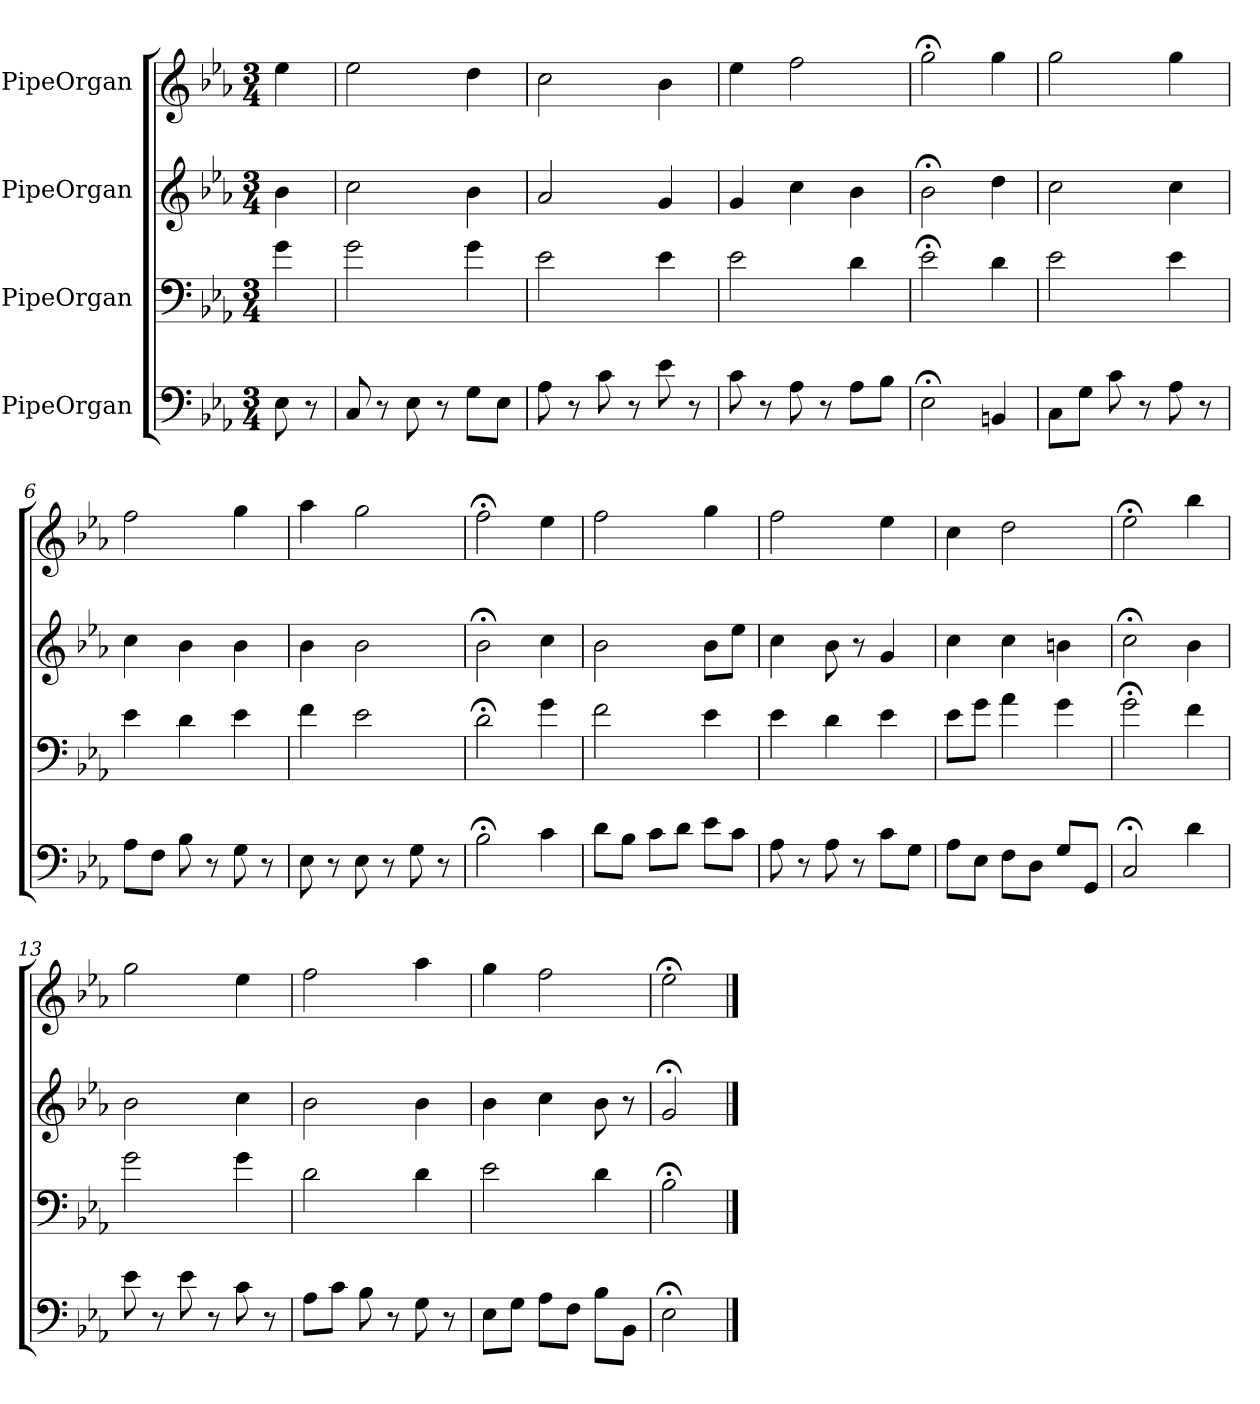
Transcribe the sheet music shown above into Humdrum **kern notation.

**kern	**kern	**kern	**kern
*part4	*part3	*part2	*part1
*staff4	*staff3	*staff2	*staff1
*I"PipeOrgan	*I"PipeOrgan	*I"PipeOrgan	*I"PipeOrgan
*clefF4	*clefF4	*clefG2	*clefG2
*k[b-e-a-]	*k[b-e-a-]	*k[b-e-a-]	*k[b-e-a-]
*E-:	*E-:	*E-:	*E-:
*M3/4	*M3/4	*M3/4	*M3/4
*MM60	*MM60	*MM60	*MM60
=	=	=	=
8E-	4g	4b-	4ee-
8r	.	.	.
=1	=1	=1	=1
8C	2g	2cc	2ee-
8r	.	.	.
8E-	.	.	.
8r	.	.	.
8G\L	4g	4b-	4dd
8E-\J	.	.	.
=2	=2	=2	=2
8A-	2e-	2a-	2cc
8r	.	.	.
8c	.	.	.
8r	.	.	.
8e-	4e-	4g	4b-
8r	.	.	.
=3	=3	=3	=3
8c	2e-	4g	4ee-
8r	.	.	.
8A-	.	4cc	2ff
8r	.	.	.
8A-\L	4d	4b-	.
8B-\J	.	.	.
=4	=4	=4	=4
2E-;<	2e-;<	2b-;<	2gg;<
4BBn	4d	4dd	4gg
=5	=5	=5	=5
8C\L	2e-	2cc	2gg
8G\J	.	.	.
8c	.	.	.
8r	.	.	.
8A-	4e-	4cc	4gg
8r	.	.	.
=6	=6	=6	=6
8A-\L	4e-	4cc	2ff
8F\J	.	.	.
8B-	4d	4b-	.
8r	.	.	.
8G	4e-	4b-	4gg
8r	.	.	.
=7	=7	=7	=7
8E-	4f	4b-	4aa-
8r	.	.	.
8E-	2e-	2b-	2gg
8r	.	.	.
8G	.	.	.
8r	.	.	.
=8	=8	=8	=8
2B-;<	2d;<	2b-;<	2ff;<
4c	4g	4cc	4ee-
=9	=9	=9	=9
8d\L	2f	2b-	2ff
8B-\J	.	.	.
8c\L	.	.	.
8d\J	.	.	.
8e-\L	4e-	8b-\L	4gg
8c\J	.	8ee-\J	.
=10	=10	=10	=10
8A-	4e-	4cc	2ff
8r	.	.	.
8A-	4d	8b-	.
8r	.	8r	.
8c\L	4e-	4g	4ee-
8G\J	.	.	.
=11	=11	=11	=11
8A-\L	8e-\L	4cc	4cc
8E-\J	8g\J	.	.
8F\L	4a-	4cc	2dd
8D\J	.	.	.
8G/L	4g	4bn	.
8GG/J	.	.	.
=12	=12	=12	=12
2C;<	2g;<	2cc;<	2ee-;<
4d	4f	4b-	4bb-
=13	=13	=13	=13
8e-	2g	2b-	2gg
8r	.	.	.
8e-	.	.	.
8r	.	.	.
8c	4g	4cc	4ee-
8r	.	.	.
=14	=14	=14	=14
8A-\L	2d	2b-	2ff
8c\J	.	.	.
8B-	.	.	.
8r	.	.	.
8G	4d	4b-	4aa-
8r	.	.	.
=15	=15	=15	=15
8E-\L	2e-	4b-	4gg
8G\J	.	.	.
8A-\L	.	4cc	2ff
8F\J	.	.	.
8B-\L	4d	8b-	.
8BB-\J	.	8r	.
=16	=16	=16	=16
2E-;<	2B-;<	2g;<	2ee-;<
==	==	==	==
*-	*-	*-	*-
